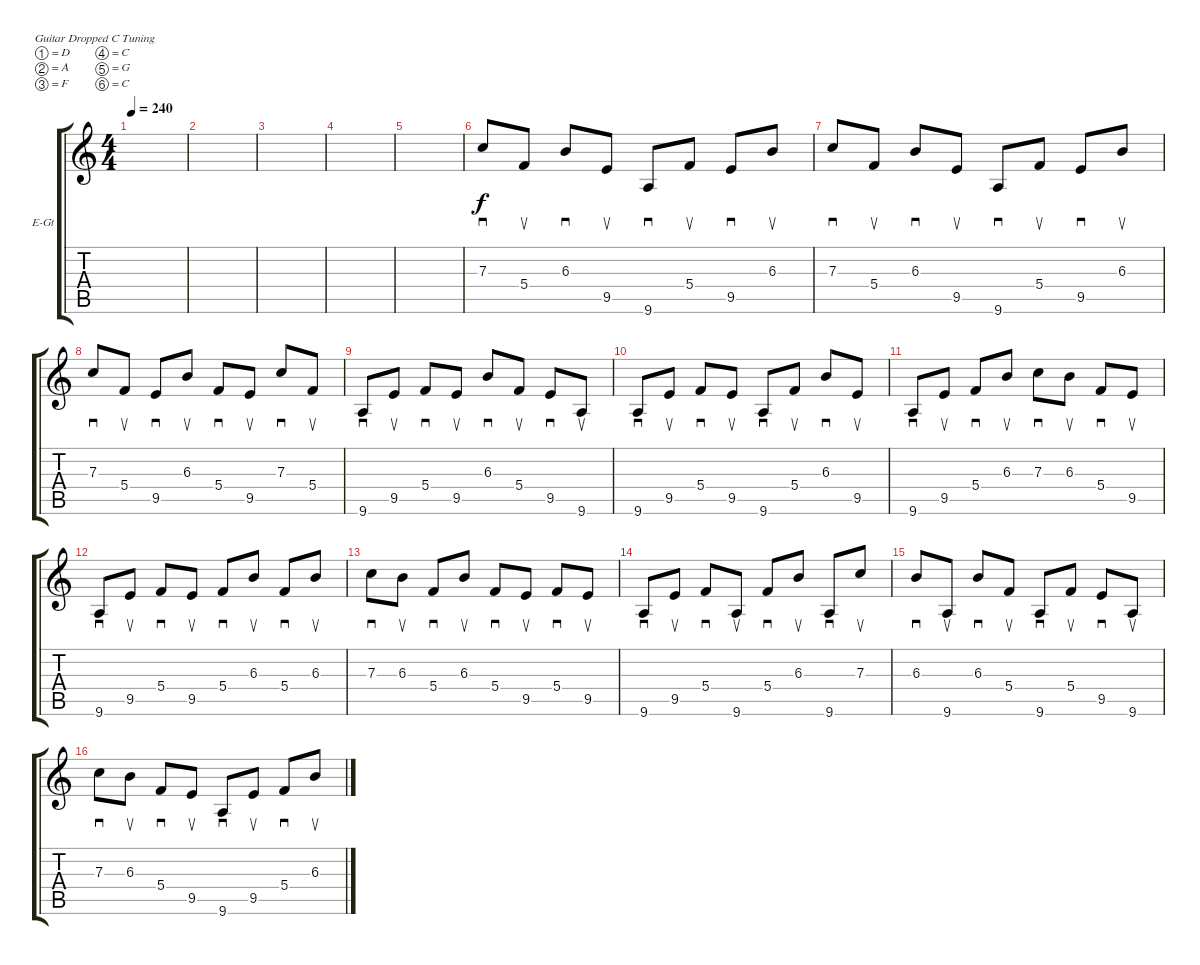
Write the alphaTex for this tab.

\bracketExtendMode groupsimilarinstruments
\firstSystemTrackNameOrientation horizontal
\otherSystemsTrackNameOrientation horizontal
\track ("Electric Guitar 2" "E-Gt") {instrument distortionguitar}
\staff {score tabs}
\tuning (D4 A3 F3 C3 G2 C2)
\ts (4 4)
\tempo 240
\clef g2
\ks c
|
|
|
|
|
7.3.8{sd} 5.4.8{su} 6.3.8{sd} 9.5.8{su} 9.6.8{sd} 5.4.8{su} 9.5.8{sd} 6.3.8{su} |
7.3.8{sd} 5.4.8{su} 6.3.8{sd} 9.5.8{su} 9.6.8{sd} 5.4.8{su} 9.5.8{sd} 6.3.8{su} |
7.3.8{sd} 5.4.8{su} 9.5.8{sd} 6.3.8{su} 5.4.8{sd} 9.5.8{su} 7.3.8{sd} 5.4.8{su} |
9.6.8{sd} 9.5.8{su} 5.4.8{sd} 9.5.8{su} 6.3.8{sd} 5.4.8{su} 9.5.8{sd} 9.6.8{su} |
9.6.8{sd} 9.5.8{su} 5.4.8{sd} 9.5.8{su} 9.6.8{sd} 5.4.8{su} 6.3.8{sd} 9.5.8{su} |
9.6.8{sd} 9.5.8{su} 5.4.8{sd} 6.3.8{su} 7.3.8{sd} 6.3.8{su} 5.4.8{sd} 9.5.8{su} |
9.6.8{sd} 9.5.8{su} 5.4.8{sd} 9.5.8{su} 5.4.8{sd} 6.3.8{su} 5.4.8{sd} 6.3.8{su} |
7.3.8{sd} 6.3.8{su} 5.4.8{sd} 6.3.8{su} 5.4.8{sd} 9.5.8{su} 5.4.8{sd} 9.5.8{su} |
9.6.8{sd} 9.5.8{su} 5.4.8{sd} 9.6.8{su} 5.4.8{sd} 6.3.8{su} 9.6.8{sd} 7.3.8{su} |
6.3.8{sd} 9.6.8{su} 6.3.8{sd} 5.4.8{su} 9.6.8{sd} 5.4.8{su} 9.5.8{sd} 9.6.8{su} |
7.3.8{sd} 6.3.8{su} 5.4.8{sd} 9.5.8{su} 9.6.8{sd} 9.5.8{su} 5.4.8{sd} 6.3.8{su}
